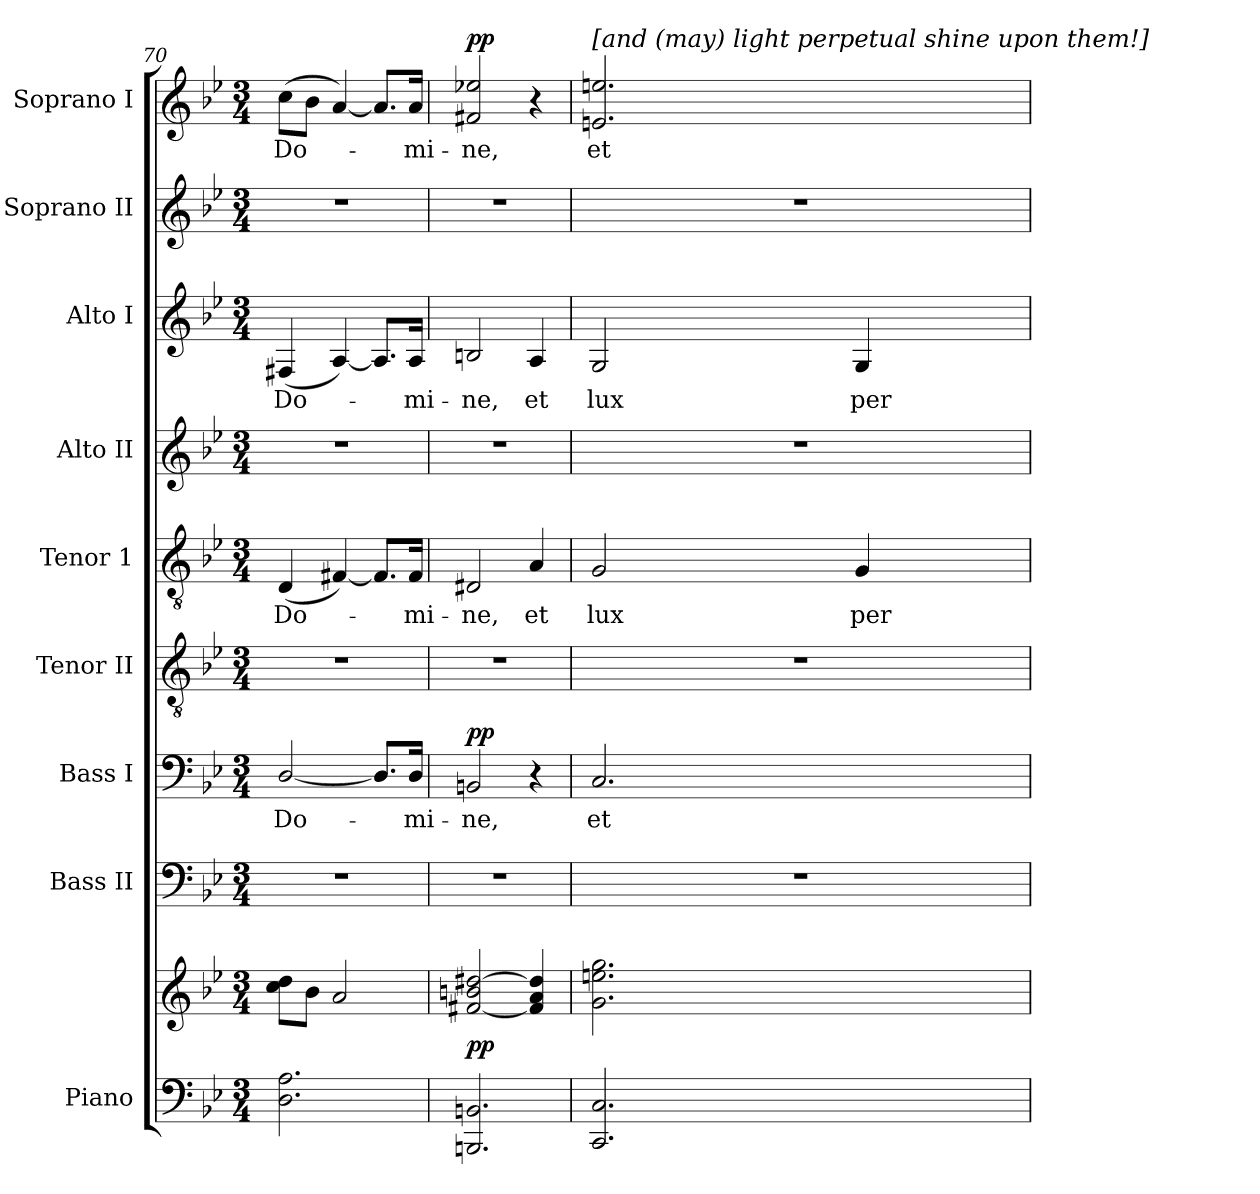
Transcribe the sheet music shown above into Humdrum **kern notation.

**kern	**kern	**dynam	**kern	**kern	**text	**dynam	**kern	**kern	**text	**kern	**kern	**text	**kern	**kern	**text	**dynam
*part9	*part9	*part9	*part8	*part7	*part7	*part7	*part6	*part5	*part5	*part4	*part3	*part3	*part2	*part1	*part1	*part1
*staff10	*staff9	*staff9/10	*staff8	*staff7	*staff7	*staff7	*staff6	*staff5	*staff5	*staff4	*staff3	*staff3	*staff2	*staff1	*staff1	*staff1
*I"Piano	*	*	*I"Bass II	*I"Bass I	*	*	*I"Tenor II	*I"Tenor 1	*	*I"Alto II	*I"Alto I	*	*I"Soprano II	*I"Soprano I	*	*
*I'Pno.	*	*	*I'B	*I'B	*	*	*I'T.	*I'T.	*	*I'A	*I'A	*	*I'S	*I'S	*	*
*clefF4	*clefG2	*	*clefF4	*clefF4	*	*	*clefGv2	*clefGv2	*	*clefG2	*clefG2	*	*clefG2	*clefG2	*	*
*	*	*	*	*	*	*	*ITrd7c12	*ITrd7c12	*	*	*	*	*	*	*	*
*k[b-e-]	*k[b-e-]	*	*k[b-e-]	*k[b-e-]	*	*	*k[b-e-]	*k[b-e-]	*	*k[b-e-]	*k[b-e-]	*	*k[b-e-]	*k[b-e-]	*	*
*g:	*g:	*	*g:	*g:	*	*	*g:	*g:	*	*g:	*g:	*	*g:	*g:	*	*
*M3/4	*M3/4	*	*M3/4	*M3/4	*	*	*M3/4	*M3/4	*	*M3/4	*M3/4	*	*M3/4	*M3/4	*	*
=70	=70	=70	=70	=70	=70	=70	=70	=70	=70	=70	=70	=70	=70	=70	=70	=70
!	!	!	!LO:N:vis=1	!	!	!	!	!	!	!	!	!	!	!	!	!
!	!	!	!	!	!LO:LY:b:color=#000000	!	!LO:N:vis=1	!	!	!	!	!	!	!	!	!
!	!	!	!	!	!	!	!	!	!LO:LY:b:color=#000000	!LO:N:vis=1	!	!	!	!	!	!
!	!	!	!	!	!	!	!	!	!	!	!	!LO:LY:b:color=#000000	!LO:N:vis=1	!	!	!
!	!	!	!	!	!	!	!	!	!	!	!	!	!	!	!LO:LY:b:color=#000000	!
2.Di\ 2.Ai	8cci\ 8ddiL	.	2.r	[2Di/	Do-	.	2.r	(4DDi/	Do-	2.r	(4F#Xi/	Do-	2.r	(8cci\L	Do-	.
.	8b-i\J	.	.	.	.	.	.	.	.	.	.	.	.	8b-i\J	.	.
.	2ai/	.	.	.	.	.	.	[4FF#Xi/)	.	.	[4Ai/)	.	.	[4ai/)	.	.
.	.	.	.	8.Di/L]	.	.	.	8.FF#i/L]	.	.	8.Ai/L]	.	.	8.ai/L]	.	.
!	!	!	!	!	!LO:LY:b:color=#000000	!	!	!	!	!	!	!	!	!	!	!
!	!	!	!	!	!	!	!	!	!LO:LY:b:color=#000000	!	!	!	!	!	!	!
!	!	!	!	!	!	!	!	!	!	!	!	!LO:LY:b:color=#000000	!	!	!	!
!	!	!	!	!	!	!	!	!	!	!	!	!	!	!	!LO:LY:b:color=#000000	!
.	.	.	.	16Di/Jk	-mi-	.	.	16FF#i/Jk	-mi-	.	16Ai/Jk	-mi-	.	16ai/Jk	-mi-	.
=71	=71	=71	=71	=71	=71	=71	=71	=71	=71	=71	=71	=71	=71	=71	=71	=71
!	!	!	!LO:N:vis=1	!	!	!	!	!	!	!	!	!	!	!	!	!
!	!	!	!	!	!LO:LY:b:color=#000000	!	!LO:N:vis=1	!	!	!	!	!	!	!	!	!
!	!	!	!	!	!	!	!	!	!LO:LY:b:color=#000000	!LO:N:vis=1	!	!	!	!	!	!
!	!	!	!	!	!	!	!	!	!	!	!	!LO:LY:b:color=#000000	!LO:N:vis=1	!	!	!
!	!	!	!	!	!	!	!	!	!	!	!	!	!	!	!LO:LY:b:color=#000000	!
2.BBBni/ 2.BBni	[2f#Xi/ 2bni [2dd#Xi	pp	2.r	2BBni/	-ne,	pp	2.r	2DD#Xi/	-ne,	2.r	2Bni/	-ne,	2.r	2f#Xi/ 2ee-Xi	-ne,	pp
!	!	!	!	!	!	!	!	!	!LO:LY:b:color=#000000	!	!	!	!	!	!	!
!	!	!	!	!	!	!	!	!	!	!	!	!LO:LY:b:color=#000000	!	!	!	!
.	4f#i/] 4ai 4dd#i]	.	.	4r	.	.	.	4AAi/	et	.	4Ai/	et	.	4r	.	.
=72	=72	=72	=72	=72	=72	=72	=72	=72	=72	=72	=72	=72	=72	=72	=72	=72
!	!	!	!LO:N:vis=1	!	!	!	!	!	!	!	!	!	!	!	!	!
!	!	!	!	!	!LO:LY:b:color=#000000	!	!LO:N:vis=1	!	!	!	!	!	!	!	!	!
!	!	!	!	!	!	!	!	!	!LO:LY:b:color=#000000	!LO:N:vis=1	!	!	!	!	!	!
!	!	!	!	!	!	!	!	!	!	!	!	!LO:LY:b:color=#000000	!LO:N:vis=1	!	!	!
!	!	!	!	!	!	!	!	!	!	!	!	!	!	!LO:TX:a:i:t=[and (may) light perpetual shine upon them!]	!	!
!	!	!	!	!	!	!	!	!	!	!	!	!	!	!	!LO:LY:b:color=#000000	!
2.CCi/ 2.Ci	2.gi\ 2.eeni 2.ggi	.	2.r	2.Ci/	et	.	2.r	2GGi/	lux	2.r	2Gi/	lux	2.r	2.eni/ 2.eeni	et	.
!	!	!	!	!	!	!	!	!	!LO:LY:b:color=#000000	!	!	!	!	!	!	!
!	!	!	!	!	!	!	!	!	!	!	!	!LO:LY:b:color=#000000	!	!	!	!
.	.	.	.	.	.	.	.	4GGi/	per-	.	4Gi/	per-	.	.	.	.
=	=	=	=	=	=	=	=	=	=	=	=	=	=	=	=	=
*-	*-	*-	*-	*-	*-	*-	*-	*-	*-	*-	*-	*-	*-	*-	*-	*-
